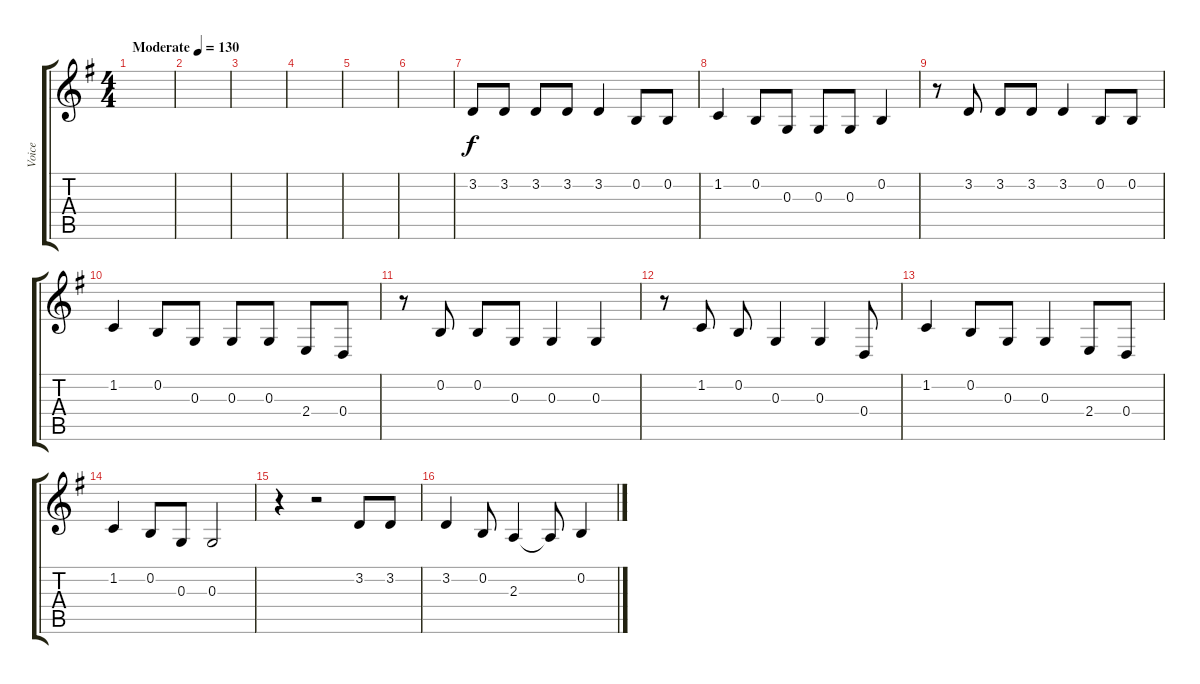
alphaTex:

\track ("Voice" "Voice") {instrument ocarina}
\staff {score tabs}
\tuning (E4 B3 G3 D3 A2 E2) {hide}
\ts (4 4)
\tempo (130 "Moderate")
\clef g2
\ks g
|
|
|
|
|
|
3.2.8 3.2.8 3.2.8 3.2.8 3.2.4 0.2.8 0.2.8 |
1.2.4 0.2.8 0.3.8 0.3.8 0.3.8 0.2.4 |
r.8 3.2.8 3.2.8 3.2.8 3.2.4 0.2.8 0.2.8 |
1.2.4 0.2.8 0.3.8 0.3.8 0.3.8 2.4.8 0.4.8 |
r.8 0.2.8 0.2.8 0.3.8 0.3.4 0.3.4 |
r.8 1.2.8 0.2.8 0.3.4 0.3.4 0.4.8 |
1.2.4 0.2.8 0.3.8 0.3.4 2.4.8 0.4.8 |
1.2.4 0.2.8 0.3.8 0.3.2 |
r.4 r.2 3.2.8 3.2.8 |
3.2.4 0.2.8 2.3.4 2.3{t}.8 0.2.4
